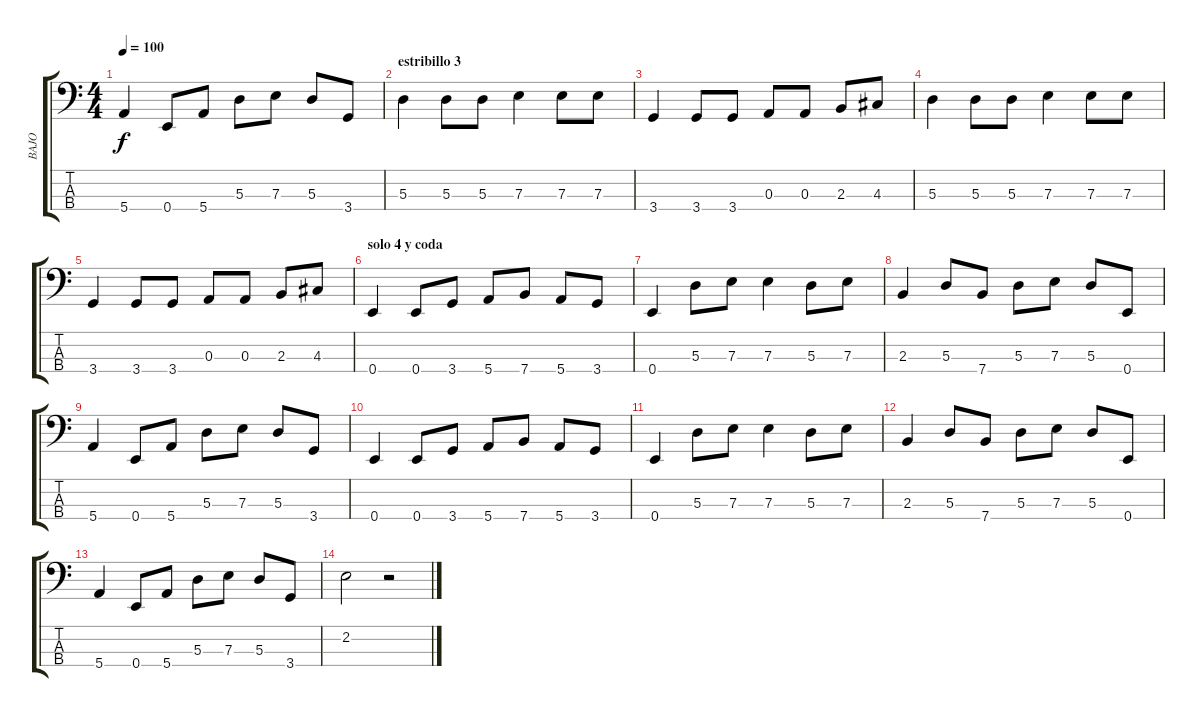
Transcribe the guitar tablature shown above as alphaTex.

\track ("BAJO" "BAJO") {instrument electricbasspick}
\staff {score tabs}
\tuning (G2 D2 A1 E1) {hide}
\ts (4 4)
\tempo 100
\clef f4
\ks c
5.4.4{dy f} 0.4.8 5.4.8 5.3.8 7.3.8 5.3.8 3.4.8 |
\section ("" "estribillo 3")
5.3.4 5.3.8 5.3.8 7.3.4 7.3.8 7.3.8 |
3.4.4 3.4.8 3.4.8 0.3.8 0.3.8 2.3.8 4.3.8 |
5.3.4 5.3.8 5.3.8 7.3.4 7.3.8 7.3.8 |
3.4.4 3.4.8 3.4.8 0.3.8 0.3.8 2.3.8 4.3.8 |
\section ("" "solo 4 y coda")
0.4.4 0.4.8 3.4.8 5.4.8 7.4.8 5.4.8 3.4.8 |
0.4.4 5.3.8 7.3.8 7.3.4 5.3.8 7.3.8 |
2.3.4 5.3.8 7.4.8 5.3.8 7.3.8 5.3.8 0.4.8 |
5.4.4 0.4.8 5.4.8 5.3.8 7.3.8 5.3.8 3.4.8 |
0.4.4 0.4.8 3.4.8 5.4.8 7.4.8 5.4.8 3.4.8 |
0.4.4 5.3.8 7.3.8 7.3.4 5.3.8 7.3.8 |
2.3.4 5.3.8 7.4.8 5.3.8 7.3.8 5.3.8 0.4.8 |
5.4.4 0.4.8 5.4.8 5.3.8 7.3.8 5.3.8 3.4.8 |
2.2.2 r.2
